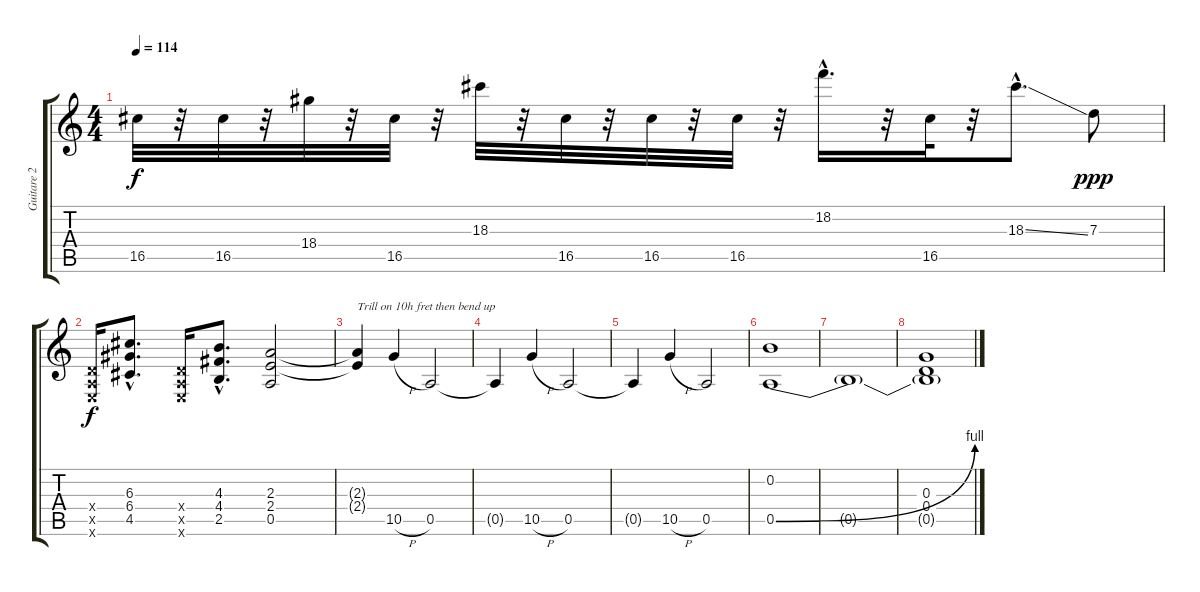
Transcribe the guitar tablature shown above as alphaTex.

\track ("Guitare 2" "Guitare 2") {instrument overdrivenguitar}
\staff {score tabs}
\tuning (E4 B3 G3 D3 A2 E2) {hide}
\ts (4 4)
\tempo 114
\clef g2
\ks c
16.5.32{dy f} r.32 16.5.32 r.32 18.4.32 r.32 16.5.32 r.32 18.3.32 r.32 16.5.32 r.32 16.5.32 r.32 16.5.32 r.32 18.2{hac}.16{d} r.32 16.5.32 r.32 18.3{ss hac}.8{d} 7.3.8{dy ppp} |
(0.4{x} 0.5{x} 0.6{x}).16{dy f} (6.3{hac} 6.4{hac} 4.5{hac}).8{d} (0.4{x} 0.5{x} 0.6{x}).16 (4.3{hac} 4.4{hac} 2.5{hac}).8{d} (2.3 2.4 0.5).2 |
(2.3{t} 2.4{t}).4{txt "Trill on 10h fret then bend up"} 10.5{h}.4 0.5.2 |
0.5{t}.4 10.5{h}.4 0.5.2 |
0.5{t}.4 10.5{h}.4 0.5.2 |
(0.2 0.5{be (bend 0 0 60 4)}).1 |
0.5{t}.1 |
(0.3 0.4 0.5{t}).1
